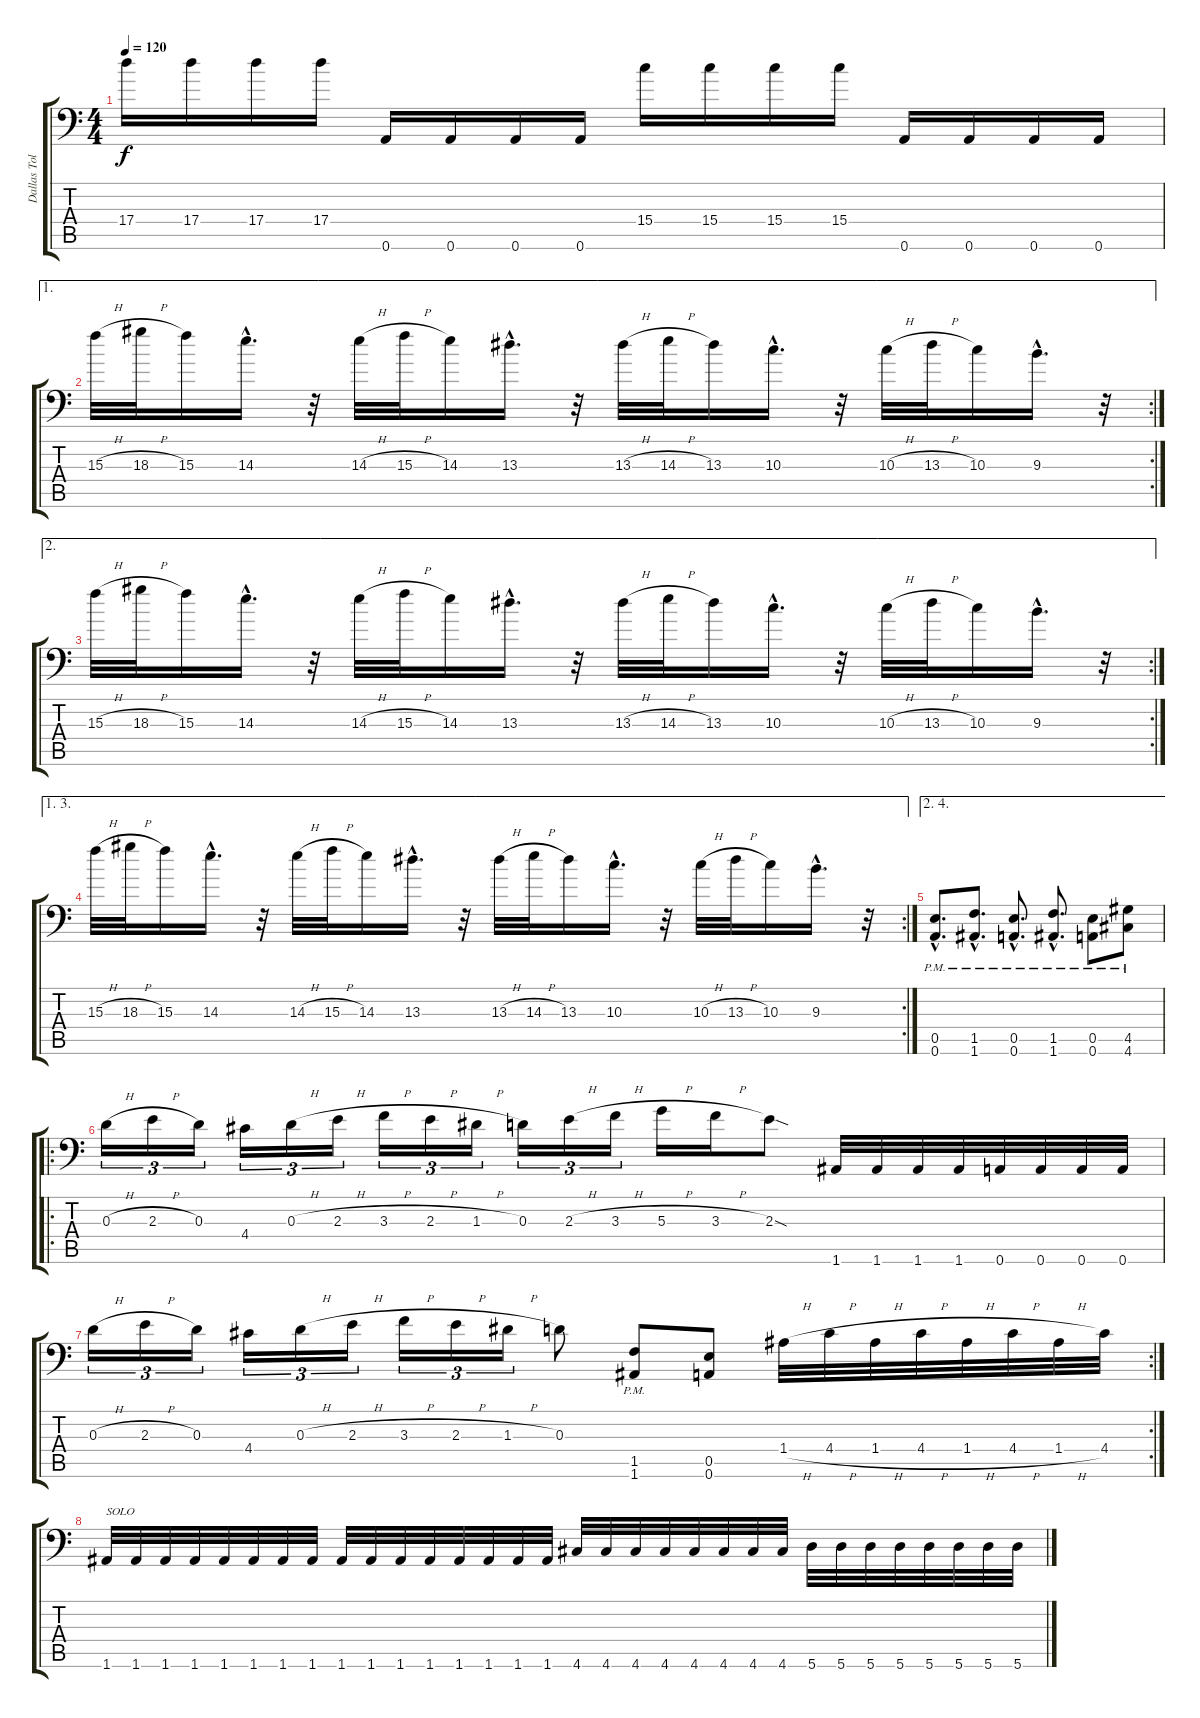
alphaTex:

\track ("Dallas Toler-Wade" "Dallas Tol") {instrument distortionguitar}
\staff {score tabs}
\tuning (B3 Gb3 D3 A2 E2 A1) {hide}
\ts (4 4)
\tempo 120
\clef f4
\ks c
17.4.16{dy f} 17.4.16 17.4.16 17.4.16 0.6.16 0.6.16 0.6.16 0.6.16 15.4.16 15.4.16 15.4.16 15.4.16 0.6.16 0.6.16 0.6.16 0.6.16 |
\ae 1
\rc 2
15.3{h}.32 18.3{h}.32 15.3.16 14.3{hac}.16{d} r.32 14.3{h}.32 15.3{h}.32 14.3.16 13.3{hac}.16{d} r.32 13.3{h}.32 14.3{h}.32 13.3.16 10.3{hac}.16{d} r.32 10.3{h}.32 13.3{h}.32 10.3.16 9.3{hac}.16{d} r.32 |
\ae 2
\rc 2
15.3{h}.32 18.3{h}.32 15.3.16 14.3{hac}.16{d} r.32 14.3{h}.32 15.3{h}.32 14.3.16 13.3{hac}.16{d} r.32 13.3{h}.32 14.3{h}.32 13.3.16 10.3{hac}.16{d} r.32 10.3{h}.32 13.3{h}.32 10.3.16 9.3{hac}.16{d} r.32 |
\ae (1 3)
\rc 2
15.3{h}.32 18.3{h}.32 15.3.16 14.3{hac}.16{d} r.32 14.3{h}.32 15.3{h}.32 14.3.16 13.3{hac}.16{d} r.32 13.3{h}.32 14.3{h}.32 13.3.16 10.3{hac}.16{d} r.32 10.3{h}.32 13.3{h}.32 10.3.16 9.3{hac}.16{d} r.32 |
\ae (2 4)
(0.5{hac pm} 0.6{hac pm}).8{d} (1.5{hac pm} 1.6{hac pm}).8{d} (0.5{hac pm} 0.6{hac pm}).8{d} (1.5{hac pm} 1.6{hac pm}).8{d} (0.5{pm} 0.6{pm}).8 (4.5{pm} 4.6{pm}).8 |
\ro
0.3{h}.16{tu (3 2)} 2.3{h}.16{tu (3 2)} 0.3.16{tu (3 2)} 4.4.16{tu (3 2)} 0.3{h}.16{tu (3 2)} 2.3{h}.16{tu (3 2)} 3.3{h}.16{tu (3 2)} 2.3{h}.16{tu (3 2)} 1.3{h}.16{tu (3 2)} 0.3.16{tu (3 2)} 2.3{h}.16{tu (3 2)} 3.3{h}.16{tu (3 2)} 5.3{h}.16 3.3{h}.16 2.3{sod}.8 1.6.32 1.6.32 1.6.32 1.6.32 0.6.32 0.6.32 0.6.32 0.6.32 |
\rc 2
0.3{h}.16{tu (3 2)} 2.3{h}.16{tu (3 2)} 0.3.16{tu (3 2)} 4.4.16{tu (3 2)} 0.3{h}.16{tu (3 2)} 2.3{h}.16{tu (3 2)} 3.3{h}.16{tu (3 2)} 2.3{h}.16{tu (3 2)} 1.3{h}.16{tu (3 2)} 0.3.8 (1.5{pm} 1.6{pm}).8 (0.5 0.6).8 1.4{h}.32 4.4{h}.32 1.4{h}.32 4.4{h}.32 1.4{h}.32 4.4{h}.32 1.4{h}.32 4.4.32 |
1.6.32{txt "SOLO"} 1.6.32 1.6.32 1.6.32 1.6.32 1.6.32 1.6.32 1.6.32 1.6.32 1.6.32 1.6.32 1.6.32 1.6.32 1.6.32 1.6.32 1.6.32 4.6.32 4.6.32 4.6.32 4.6.32 4.6.32 4.6.32 4.6.32 4.6.32 5.6.32 5.6.32 5.6.32 5.6.32 5.6.32 5.6.32 5.6.32 5.6.32
